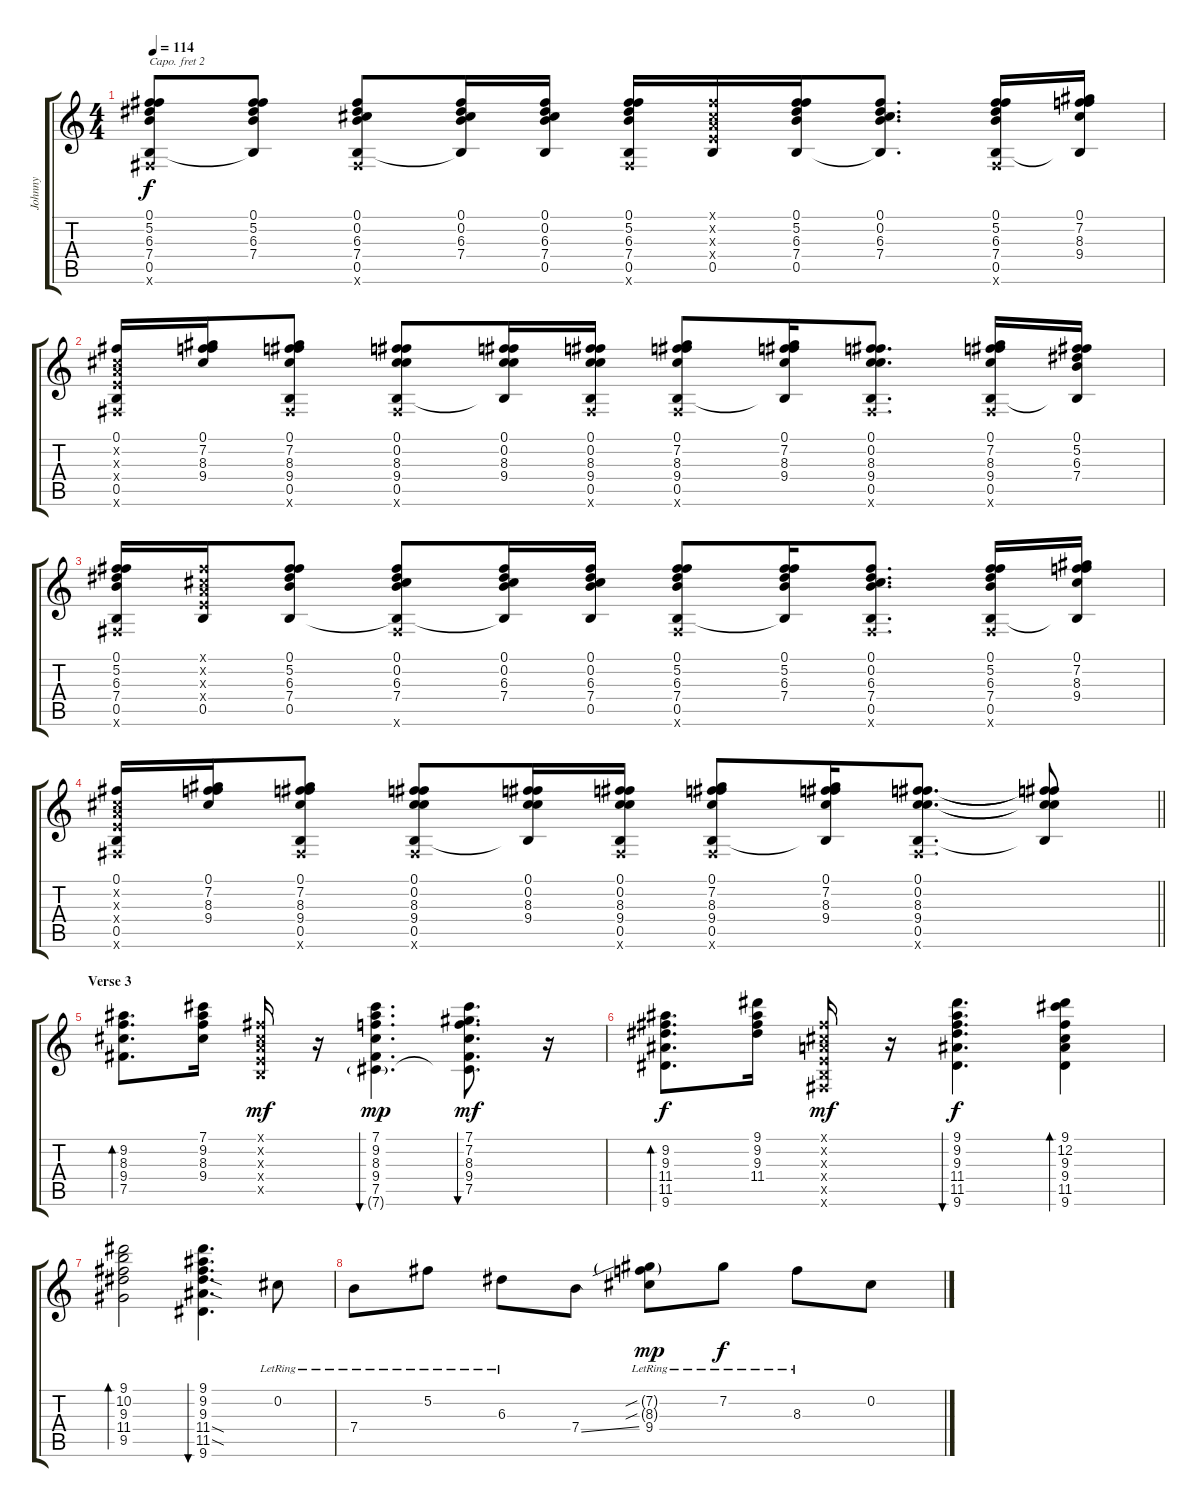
\track ("Johnny " "Johnny ") {instrument electricguitarjazz}
\staff {score tabs}
\capo 2
\tuning (E4 B3 G3 D3 A2 E2) {hide}
\ts (4 4)
\tempo 114
\clef g2
\ks c
(0.1 5.2 6.3 7.4 0.5 0.6{x}).8{dy f} (0.1 5.2 6.3 7.4 0.5{t}).8{balance 8} (0.1 0.2 6.3 7.4 0.5 0.6{x}).8 (0.1 0.2 6.3 7.4 0.5{t}).16 (0.1 0.2 6.3 7.4 0.5).16 (0.1 5.2 6.3 7.4 0.5 0.6{x}).16 (0.1{x} 0.2{x} 0.3{x} 0.4{x} 0.5).16 (0.1 5.2 6.3 7.4 0.5).16 (0.1 0.2 6.3 7.4 0.5{t}).8{d} (0.1 5.2 6.3 7.4 0.5 0.6{x}).16 (0.1 7.2 8.3 9.4 0.5{t}).16 |
(0.1 0.2{x} 0.3{x} 0.4{x} 0.5 0.6{x}).16 (0.1 7.2 8.3 9.4).16 (0.1 7.2 8.3 9.4 0.5 0.6{x}).8 (0.1 0.2 8.3 9.4 0.5 0.6{x}).8 (0.1 0.2 8.3 9.4 0.5{t}).16 (0.1 0.2 8.3 9.4 0.5 0.6{x}).16 (0.1 7.2 8.3 9.4 0.5 0.6{x}).8 (0.1 7.2 8.3 9.4 0.5{t}).16 (0.1 0.2 8.3 9.4 0.5 0.6{x}).8{d} (0.1 7.2 8.3 9.4 0.5 0.6{x}).16 (0.1 5.2 6.3 7.4 0.5{t}).16 |
(0.1 5.2 6.3 7.4 0.5 0.6{x}).16 (0.1{x} 0.2{x} 0.3{x} 0.4{x} 0.5).16 (0.1 5.2 6.3 7.4 0.5).8 (0.1 0.2 6.3 7.4 0.5{t} 0.6{x}).8 (0.1 0.2 6.3 7.4 0.5{t}).16 (0.1 0.2 6.3 7.4 0.5).16 (0.1 5.2 6.3 7.4 0.5 0.6{x}).8 (0.1 5.2 6.3 7.4 0.5{t}).16 (0.1 0.2 6.3 7.4 0.5 0.6{x}).8{d} (0.1 5.2 6.3 7.4 0.5 0.6{x}).16 (0.1 7.2 8.3 9.4 0.5{t}).16 |
\barLineRight lightlight
(0.1 0.2{x} 0.3{x} 0.4{x} 0.5 0.6{x}).16 (0.1 7.2 8.3 9.4).16 (0.1 7.2 8.3 9.4 0.5 0.6{x}).8 (0.1 0.2 8.3 9.4 0.5 0.6{x}).8 (0.1 0.2 8.3 9.4 0.5{t}).16 (0.1 0.2 8.3 9.4 0.5 0.6{x}).16 (0.1 7.2 8.3 9.4 0.5 0.6{x}).8 (0.1 7.2 8.3 9.4 0.5{t}).16 (0.1 0.2 8.3 9.4 0.5 0.6{x}).8{d} (0.1{t} 0.2{t} 8.3{t} 9.4{t} 0.5{t}).8 |
\section ("" "Verse 3")
(9.2 8.3 9.4 7.5).8{d bd 120} (7.1 9.2 8.3 9.4).16 (0.1{x} 0.2{x} 0.3{x} 0.4{x} 0.5{x}).16{dy mf} r.16 (7.1 9.2 8.3 9.4 7.5 7.6{g}).4{d bu 60 dy mp} (7.1 7.2 8.3 9.4 7.5 7.6{t}).8{d bu 120 dy mf} r.16 |
(9.2 9.3 11.4 11.5 9.6).8{d bd 120 dy f} (9.1 9.2 9.3 11.4).16 (0.1{x} 0.2{x} 0.3{x} 0.4{x} 0.5{x} 0.6{x}).16{dy mf} r.16 (9.1 9.2 9.3 11.4 11.5 9.6).4{d bu 60 dy f} (9.1 12.2 9.3 9.4 11.5 9.6).4{bd 60} |
(9.1 10.2 9.3 11.4 9.5).2{bd 120} (9.1 9.2 9.3 11.4{sod} 11.5{sod} 9.6).4{d bu 120} 0.2{lr}.8 |
7.4{lr}.8 5.2{lr}.8 6.3{lr}.8 7.4{ss}.8 (7.2{sib g} 8.3{sib g} 9.4{lr}).8{dy mp} 7.2{lr}.8{dy f} 8.3{lr}.8 0.2.8
